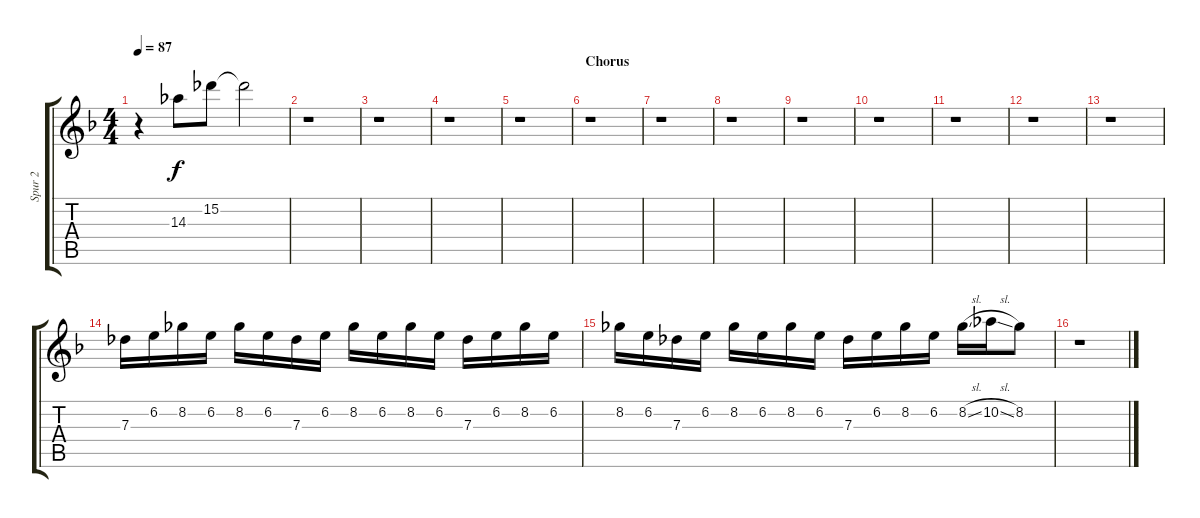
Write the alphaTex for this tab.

\track ("Spur 2" "Spur 2") {instrument distortionguitar}
\staff {score tabs}
\tuning (Eb4 Bb3 Gb3 Db3 Ab2 Db2) {hide}
\ts (4 4)
\tempo 87
\clef g2
\ks f
r.4{dy f} 14.3.8 15.2.8 15.2{t}.2 |
r.1 |
r.1 |
r.1 |
r.1 |
\section ("" "Chorus")
r.1 |
r.1 |
r.1 |
r.1 |
r.1 |
r.1 |
r.1 |
r.1 |
7.3.16 6.2.16 8.2.16 6.2.16 8.2.16 6.2.16 7.3.16 6.2.16 8.2.16 6.2.16 8.2.16 6.2.16 7.3.16 6.2.16 8.2.16 6.2.16 |
8.2.16 6.2.16 7.3.16 6.2.16 8.2.16 6.2.16 8.2.16 6.2.16 7.3.16 6.2.16 8.2.16 6.2.16 8.2{sl}.16 10.2{sl}.16 8.2.8 |
r.1
